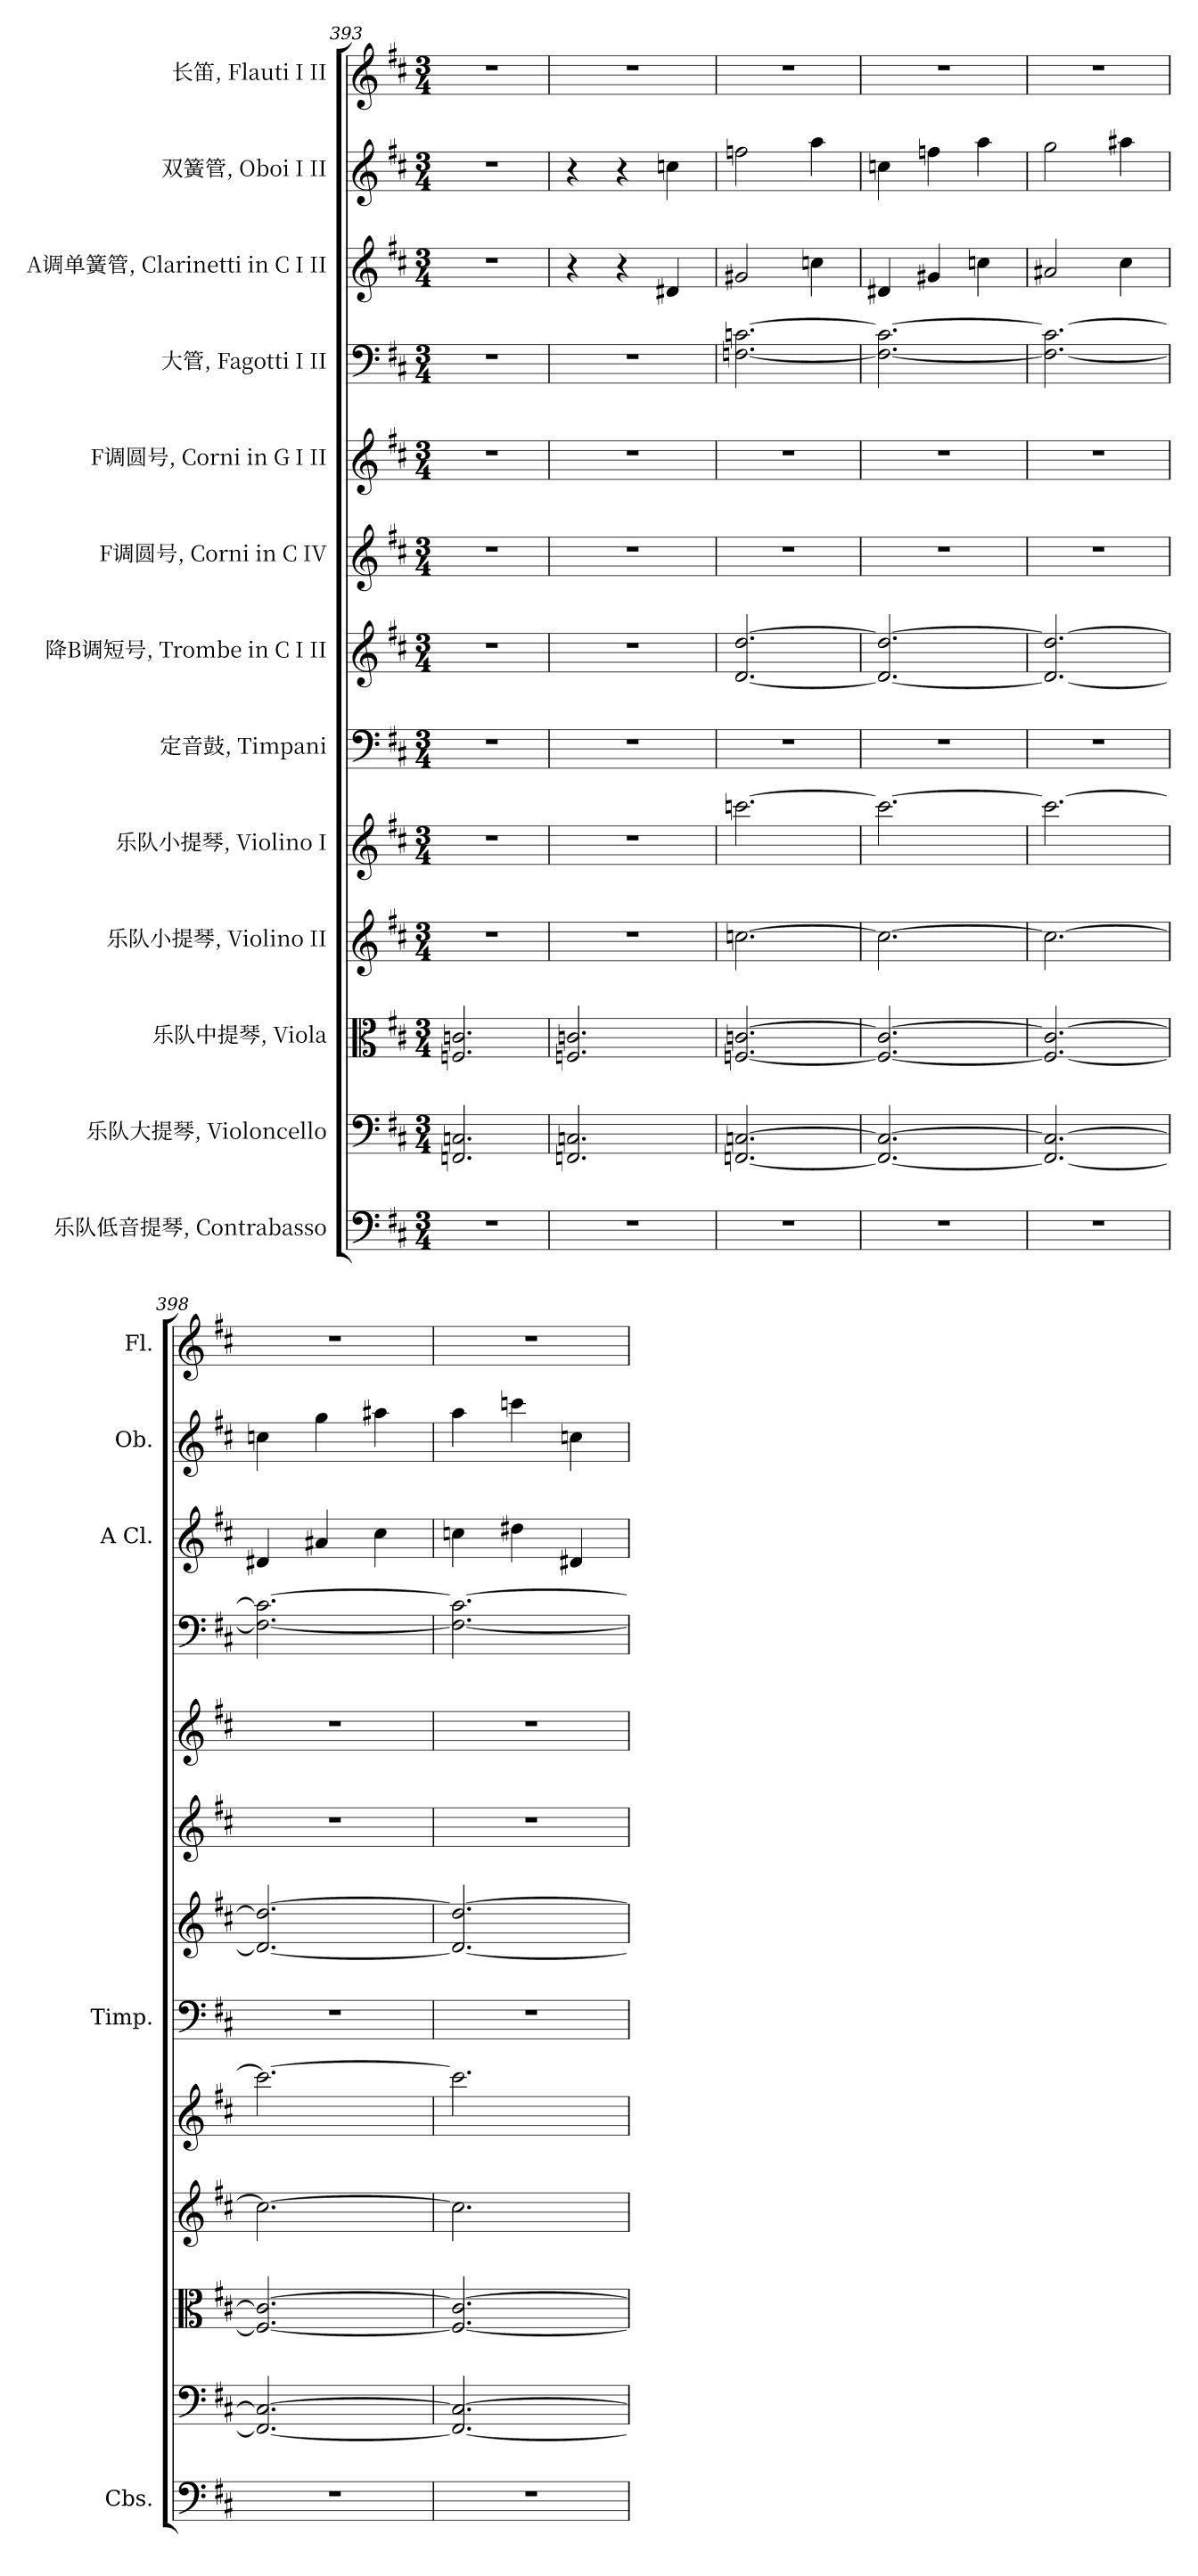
**kern	**kern	**kern	**kern	**kern	**kern	**kern	**kern	**kern	**kern	**kern	**kern	**kern
*part13	*part12	*part11	*part10	*part9	*part8	*part7	*part6	*part5	*part4	*part3	*part2	*part1
*staff13	*staff12	*staff11	*staff10	*staff9	*staff8	*staff7	*staff6	*staff5	*staff4	*staff3	*staff2	*staff1
*I"乐队低音提琴, Contrabasso	*I"乐队大提琴, Violoncello	*I"乐队中提琴, Viola	*I"乐队小提琴, Violino II	*I"乐队小提琴, Violino I	*I"定音鼓, Timpani	*I"降B调短号, Trombe in C I II	*I"F调圆号, Corni in C IV	*I"F调圆号, Corni in G I II	*I"大管, Fagotti I II	*I"A调单簧管, Clarinetti in C I II	*I"双簧管, Oboi I II	*I"长笛, Flauti I II
*I'Cbs.	*	*	*	*	*I'Timp.	*	*	*	*	*I'A Cl.	*I'Ob.	*I'Fl.
*clefF4	*clefF4	*clefC3	*clefG2	*clefG2	*clefF4	*clefG2	*clefG2	*clefG2	*clefF4	*clefG2	*clefG2	*clefG2
*ITrd7c12	*	*	*	*	*	*ITrd1c2	*ITrd4c7	*ITrd4c7	*	*ITrd2c3	*	*
*k[f#c#]	*k[f#c#]	*k[f#c#]	*k[f#c#]	*k[f#c#]	*k[f#c#]	*k[]	*k[f#]	*k[f#]	*k[f#c#]	*k[f#c#g#d#a#]	*k[f#c#]	*k[f#c#]
*M3/4	*M3/4	*M3/4	*M3/4	*M3/4	*M3/4	*M3/4	*M3/4	*M3/4	*M3/4	*M3/4	*M3/4	*M3/4
*MM328	*MM328	*MM328	*MM328	*MM328	*MM328	*MM328	*MM328	*MM328	*MM328	*MM328	*MM328	*MM328
=393	=393	=393	=393	=393	=393	=393	=393	=393	=393	=393	=393	=393
2.r	2.FFn/ 2.Cn/	2.Fn/ 2.cn/	2.r	2.r	2.r	2.r	2.r	2.r	2.r	2.r	2.r	2.r
=394	=394	=394	=394	=394	=394	=394	=394	=394	=394	=394	=394	=394
*	*	*	*	*	*	*	*	*	*	*	*	*MM328
2.r	2.FFn/ 2.Cn/	2.Fn/ 2.cn/	2.r	2.r	2.r	2.r	2.r	2.r	2.r	4r	4r	2.r
.	.	.	.	.	.	.	.	.	.	4r	4r	.
.	.	.	.	.	.	.	.	.	.	4B#X/	4ccn\	.
=395	=395	=395	=395	=395	=395	=395	=395	=395	=395	=395	=395	=395
*	*	*	*	*	*	*	*	*	*	*	*	*MM328
2.r	[2.FFn/ [2.Cn/	[2.Fn/ [2.cn/	[2.ccn\	[2.cccn\	2.r	[2.c/ [2.cc/	2.r	2.r	[2.Fn\ [2.cn\	2e#X/	2ffn\	2.r
.	.	.	.	.	.	.	.	.	.	4an\	4aa\	.
=396	=396	=396	=396	=396	=396	=396	=396	=396	=396	=396	=396	=396
*	*	*	*	*	*	*	*	*	*	*	*	*MM328
2.r	2.FF/_ 2.C/_	2.F/_ 2.c/_	2.cc\_	2.ccc\_	2.r	2.c/_ 2.cc/_	2.r	2.r	2.F\_ 2.c\_	4B#X/	4ccn\	2.r
.	.	.	.	.	.	.	.	.	.	4e#X/	4ffn\	.
.	.	.	.	.	.	.	.	.	.	4an\	4aa\	.
=397	=397	=397	=397	=397	=397	=397	=397	=397	=397	=397	=397	=397
*	*	*	*	*	*	*	*	*	*	*	*	*MM328
2.r	2.FF/_ 2.C/_	2.F/_ 2.c/_	2.cc\_	2.ccc\_	2.r	2.c/_ 2.cc/_	2.r	2.r	2.F\_ 2.c\_	2f##X/	2gg\	2.r
.	.	.	.	.	.	.	.	.	.	4a#\	4aa#X\	.
=398	=398	=398	=398	=398	=398	=398	=398	=398	=398	=398	=398	=398
*	*	*	*	*	*	*	*	*	*	*	*	*MM328
2.r	2.FF/_ 2.C/_	2.F/_ 2.c/_	2.cc\_	2.ccc\_	2.r	2.c/_ 2.cc/_	2.r	2.r	2.F\_ 2.c\_	4B#X/	4ccn\	2.r
.	.	.	.	.	.	.	.	.	.	4f##X/	4gg\	.
.	.	.	.	.	.	.	.	.	.	4a#\	4aa#X\	.
=399	=399	=399	=399	=399	=399	=399	=399	=399	=399	=399	=399	=399
*	*	*	*	*	*	*	*	*	*	*	*	*MM328
2.r	2.FF/_ 2.C/_	2.F/_ 2.c/_	2.cc\]	2.ccc\]	2.r	2.c/_ 2.cc/_	2.r	2.r	2.F\_ 2.c\_	4an\	4aa\	2.r
.	.	.	.	.	.	.	.	.	.	4b#X\	4cccn\	.
.	.	.	.	.	.	.	.	.	.	4B#X/	4ccn\	.
=	=	=	=	=	=	=	=	=	=	=	=	=
*-	*-	*-	*-	*-	*-	*-	*-	*-	*-	*-	*-	*-
